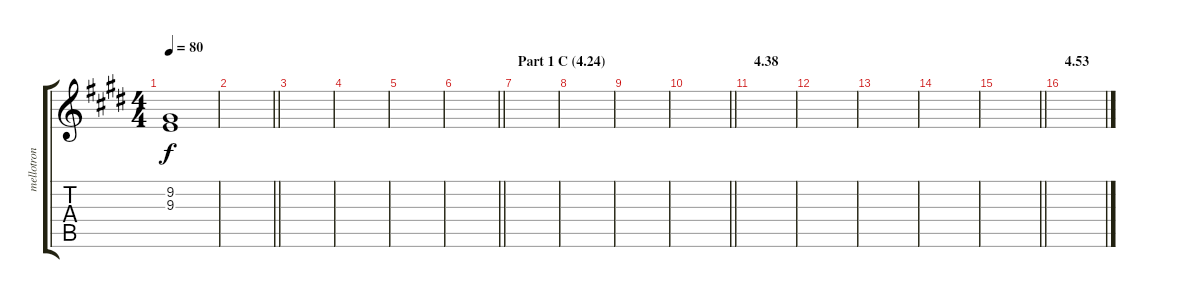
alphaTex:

\track ("mellotron" "mellotron") {instrument stringensemble1}
\staff {score tabs}
\tuning (E4 B3 G3 D3 A2 E2) {hide}
\ts (4 4)
\tempo 80
\clef g2
\ks e
(9.2{t} 9.3{t}).1{dy f} |
\barLineRight lightlight
|
|
|
|
\barLineRight lightlight
|
\section ("" "Part 1 C (4.24)")
|
|
|
\barLineRight lightlight
|
\section ("" "4.38")
|
|
|
|
\barLineRight lightlight
|
\section ("" "4.53")
